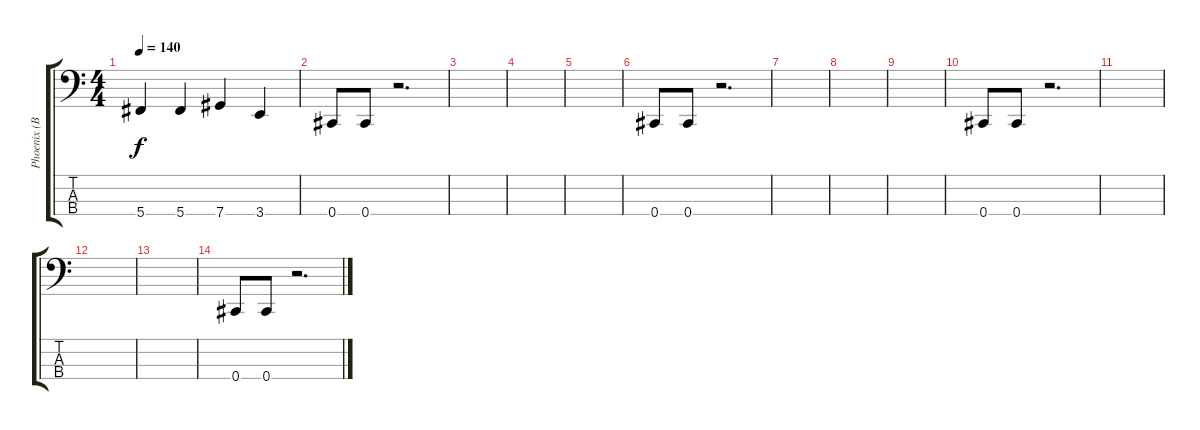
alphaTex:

\track ("Phoenix (Bass)" "Phoenix (B") {instrument electricbasspick}
\staff {score tabs}
\tuning (Gb2 Db2 Ab1 Db1) {hide}
\ts (4 4)
\tempo 140
\clef f4
\ks c
5.4.4{dy f} 5.4.4 7.4.4 3.4.4 |
0.4.8 0.4.8 r.2{d} |
|
|
|
0.4.8 0.4.8 r.2{d} |
|
|
|
0.4.8 0.4.8 r.2{d} |
|
|
|
0.4.8 0.4.8 r.2{d}
